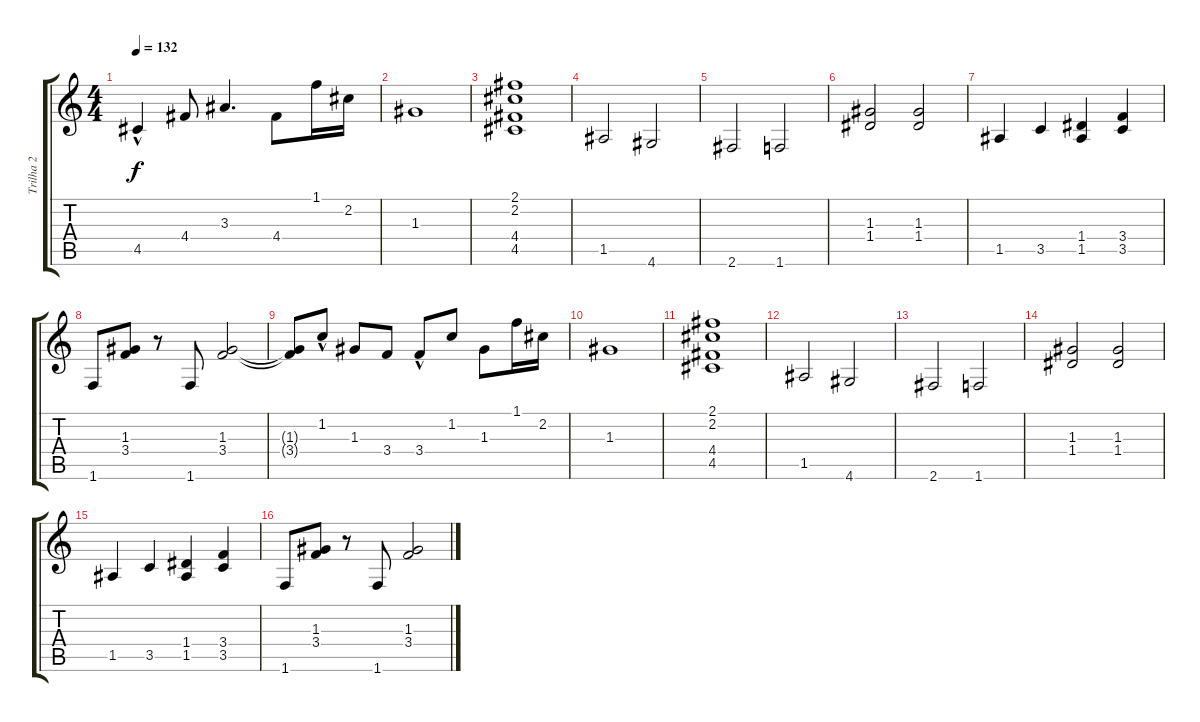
\track ("Trilha 2" "Trilha 2") {instrument acousticguitarsteel}
\staff {score tabs}
\tuning (E4 B3 G3 D3 A2 E2) {hide}
\ts (4 4)
\tempo 132
\clef g2
\ks c
4.5{hac}.4{dy f} 4.4.8 3.3.4{d} 4.4.8 1.1.16 2.2.16 |
1.3.1 |
(2.1 2.2 4.4 4.5).1 |
1.5.2 4.6.2 |
2.6.2 1.6.2 |
(1.3 1.4).2 (1.3 1.4).2 |
1.5.4 3.5.4 (1.4 1.5).4 (3.4 3.5).4 |
1.6.8 (1.3 3.4).8 r.8 1.6.8 (1.3 3.4).2 |
(1.3{t} 3.4{t}).8 1.2{hac}.8 1.3.8 3.4.8 3.4{hac}.8 1.2.8 1.3.8 1.1.16 2.2.16 |
1.3.1 |
(2.1 2.2 4.4 4.5).1 |
1.5.2 4.6.2 |
2.6.2 1.6.2 |
(1.3 1.4).2 (1.3 1.4).2 |
1.5.4 3.5.4 (1.4 1.5).4 (3.4 3.5).4 |
1.6.8 (1.3 3.4).8 r.8 1.6.8 (1.3 3.4).2
